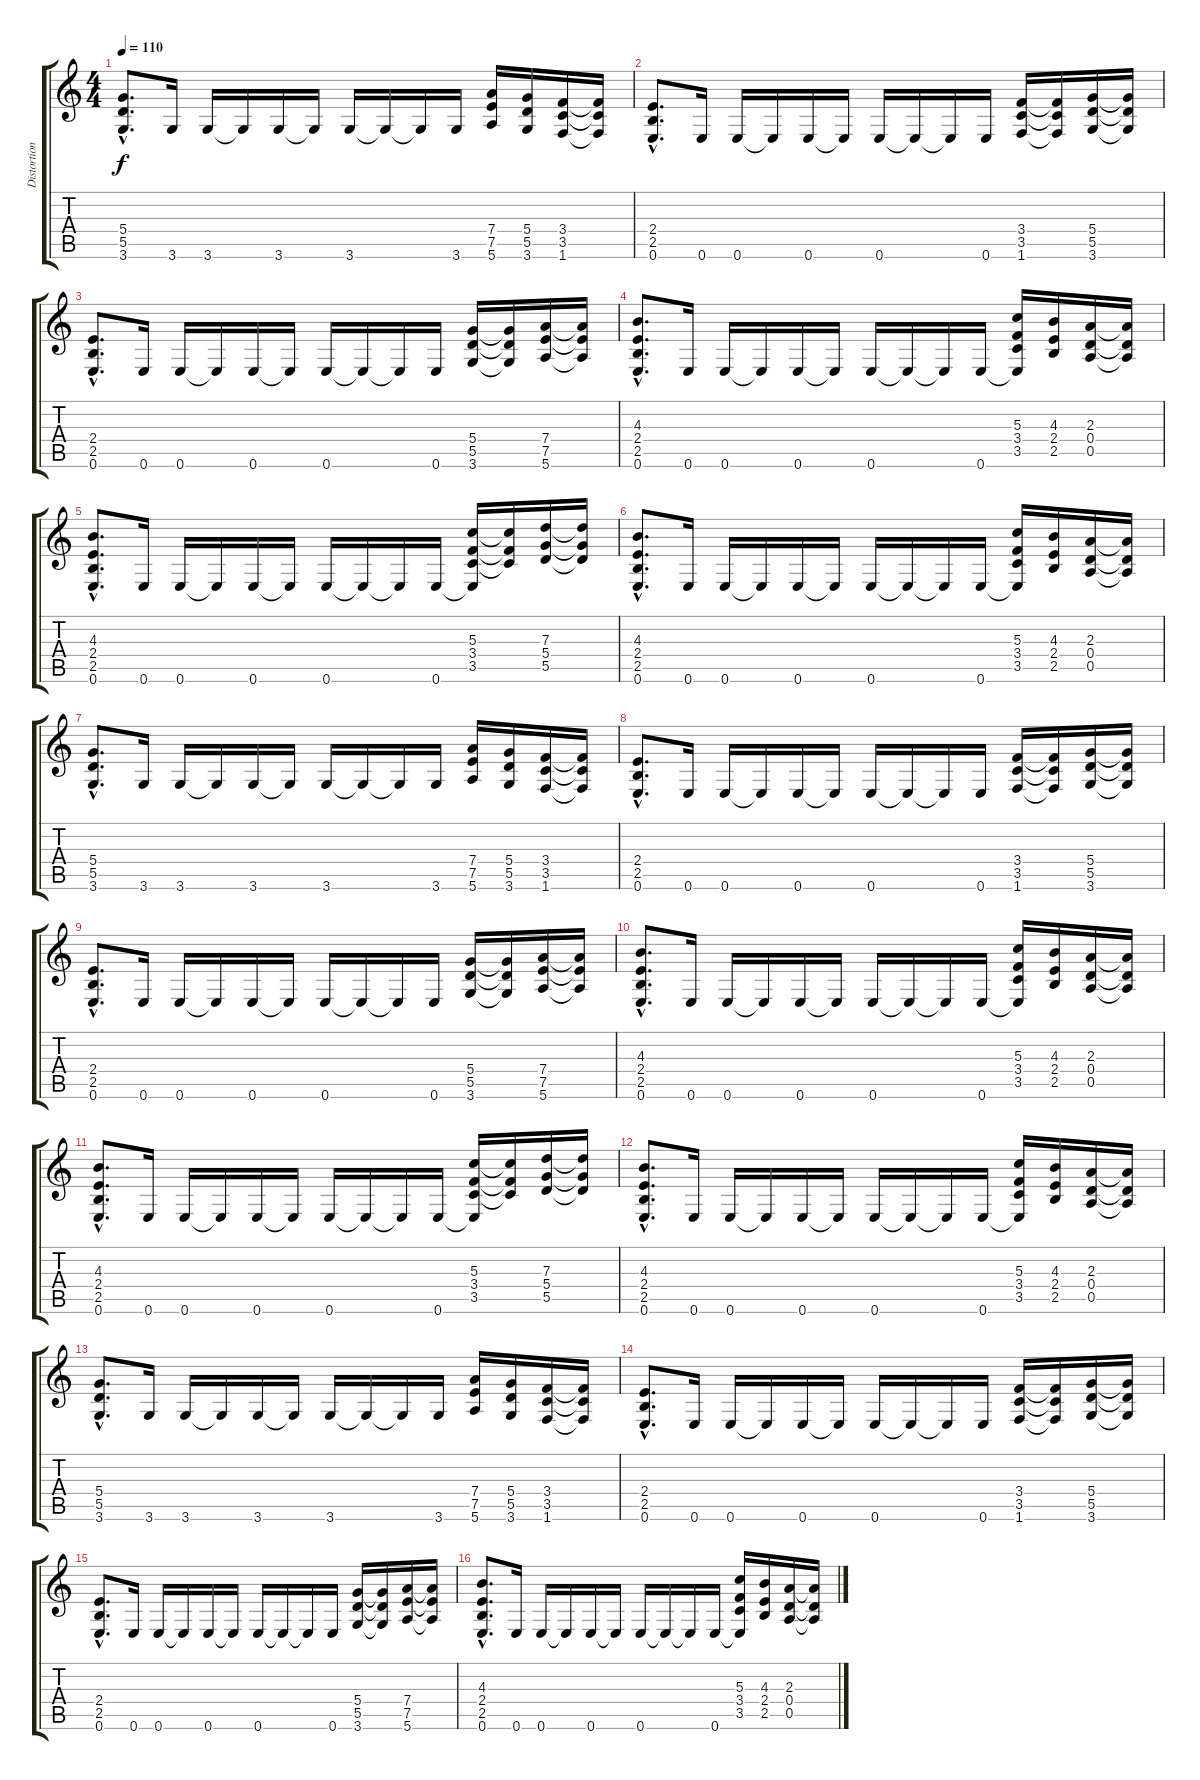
\track ("Distortion Guitar" "Distortion") {instrument distortionguitar}
\staff {score tabs}
\tuning (E4 B3 G3 D3 A2 E2) {hide}
\ts (4 4)
\tempo 110
\clef g2
\ks c
(5.4{hac} 5.5{hac} 3.6{hac}).8{d dy f} 3.6.16 3.6.16 3.6{t}.16 3.6.16 3.6{t}.16 3.6.16 3.6{t}.16 3.6{t}.16 3.6.16 (7.4 7.5 5.6).16 (5.4 5.5 3.6).16 (3.4 3.5 1.6).16 (3.4{t} 3.5{t} 1.6{t}).16 |
(2.4{hac} 2.5{hac} 0.6{hac}).8{d} 0.6.16 0.6.16 0.6{t}.16 0.6.16 0.6{t}.16 0.6.16 0.6{t}.16 0.6{t}.16 0.6.16 (3.4 3.5 1.6).16 (3.4{t} 3.5{t} 1.6{t}).16 (5.4 5.5 3.6).16 (5.4{t} 5.5{t} 3.6{t}).16 |
(2.4{hac} 2.5{hac} 0.6{hac}).8{d} 0.6.16 0.6.16 0.6{t}.16 0.6.16 0.6{t}.16 0.6.16 0.6{t}.16 0.6{t}.16 0.6.16 (5.4 5.5 3.6).16 (5.4{t} 5.5{t} 3.6{t}).16 (7.4 7.5 5.6).16 (7.4{t} 7.5{t} 5.6{t}).16 |
(4.3{hac} 2.4{hac} 2.5{hac} 0.6{hac}).8{d} 0.6.16 0.6.16 0.6{t}.16 0.6.16 0.6{t}.16 0.6.16 0.6{t}.16 0.6{t}.16 0.6.16 (5.3 3.4 3.5 0.6{t}).16 (4.3 2.4 2.5).16 (2.3 0.4 0.5).16 (2.3{t} 0.4{t} 0.5{t}).16 |
(4.3{hac} 2.4{hac} 2.5{hac} 0.6{hac}).8{d} 0.6.16 0.6.16 0.6{t}.16 0.6.16 0.6{t}.16 0.6.16 0.6{t}.16 0.6{t}.16 0.6.16 (5.3 3.4 3.5 0.6{t}).16 (5.3{t} 3.4{t} 3.5{t}).16 (7.3 5.4 5.5).16 (7.3{t} 5.4{t} 5.5{t}).16 |
(4.3{hac} 2.4{hac} 2.5{hac} 0.6{hac}).8{d} 0.6.16 0.6.16 0.6{t}.16 0.6.16 0.6{t}.16 0.6.16 0.6{t}.16 0.6{t}.16 0.6.16 (5.3 3.4 3.5 0.6{t}).16 (4.3 2.4 2.5).16 (2.3 0.4 0.5).16 (2.3{t} 0.4{t} 0.5{t}).16 |
(5.4{hac} 5.5{hac} 3.6{hac}).8{d} 3.6.16 3.6.16 3.6{t}.16 3.6.16 3.6{t}.16 3.6.16 3.6{t}.16 3.6{t}.16 3.6.16 (7.4 7.5 5.6).16 (5.4 5.5 3.6).16 (3.4 3.5 1.6).16 (3.4{t} 3.5{t} 1.6{t}).16 |
(2.4{hac} 2.5{hac} 0.6{hac}).8{d} 0.6.16 0.6.16 0.6{t}.16 0.6.16 0.6{t}.16 0.6.16 0.6{t}.16 0.6{t}.16 0.6.16 (3.4 3.5 1.6).16 (3.4{t} 3.5{t} 1.6{t}).16 (5.4 5.5 3.6).16 (5.4{t} 5.5{t} 3.6{t}).16 |
(2.4{hac} 2.5{hac} 0.6{hac}).8{d} 0.6.16 0.6.16 0.6{t}.16 0.6.16 0.6{t}.16 0.6.16 0.6{t}.16 0.6{t}.16 0.6.16 (5.4 5.5 3.6).16 (5.4{t} 5.5{t} 3.6{t}).16 (7.4 7.5 5.6).16 (7.4{t} 7.5{t} 5.6{t}).16 |
(4.3{hac} 2.4{hac} 2.5{hac} 0.6{hac}).8{d} 0.6.16 0.6.16 0.6{t}.16 0.6.16 0.6{t}.16 0.6.16 0.6{t}.16 0.6{t}.16 0.6.16 (5.3 3.4 3.5 0.6{t}).16 (4.3 2.4 2.5).16 (2.3 0.4 0.5).16 (2.3{t} 0.4{t} 0.5{t}).16 |
(4.3{hac} 2.4{hac} 2.5{hac} 0.6{hac}).8{d} 0.6.16 0.6.16 0.6{t}.16 0.6.16 0.6{t}.16 0.6.16 0.6{t}.16 0.6{t}.16 0.6.16 (5.3 3.4 3.5 0.6{t}).16 (5.3{t} 3.4{t} 3.5{t}).16 (7.3 5.4 5.5).16 (7.3{t} 5.4{t} 5.5{t}).16 |
(4.3{hac} 2.4{hac} 2.5{hac} 0.6{hac}).8{d} 0.6.16 0.6.16 0.6{t}.16 0.6.16 0.6{t}.16 0.6.16 0.6{t}.16 0.6{t}.16 0.6.16 (5.3 3.4 3.5 0.6{t}).16 (4.3 2.4 2.5).16 (2.3 0.4 0.5).16 (2.3{t} 0.4{t} 0.5{t}).16 |
(5.4{hac} 5.5{hac} 3.6{hac}).8{d} 3.6.16 3.6.16 3.6{t}.16 3.6.16 3.6{t}.16 3.6.16 3.6{t}.16 3.6{t}.16 3.6.16 (7.4 7.5 5.6).16 (5.4 5.5 3.6).16 (3.4 3.5 1.6).16 (3.4{t} 3.5{t} 1.6{t}).16 |
(2.4{hac} 2.5{hac} 0.6{hac}).8{d} 0.6.16 0.6.16 0.6{t}.16 0.6.16 0.6{t}.16 0.6.16 0.6{t}.16 0.6{t}.16 0.6.16 (3.4 3.5 1.6).16 (3.4{t} 3.5{t} 1.6{t}).16 (5.4 5.5 3.6).16 (5.4{t} 5.5{t} 3.6{t}).16 |
(2.4{hac} 2.5{hac} 0.6{hac}).8{d} 0.6.16 0.6.16 0.6{t}.16 0.6.16 0.6{t}.16 0.6.16 0.6{t}.16 0.6{t}.16 0.6.16 (5.4 5.5 3.6).16 (5.4{t} 5.5{t} 3.6{t}).16 (7.4 7.5 5.6).16 (7.4{t} 7.5{t} 5.6{t}).16 |
(4.3{hac} 2.4{hac} 2.5{hac} 0.6{hac}).8{d} 0.6.16 0.6.16 0.6{t}.16 0.6.16 0.6{t}.16 0.6.16 0.6{t}.16 0.6{t}.16 0.6.16 (5.3 3.4 3.5 0.6{t}).16 (4.3 2.4 2.5).16 (2.3 0.4 0.5).16 (2.3{t} 0.4{t} 0.5{t}).16
